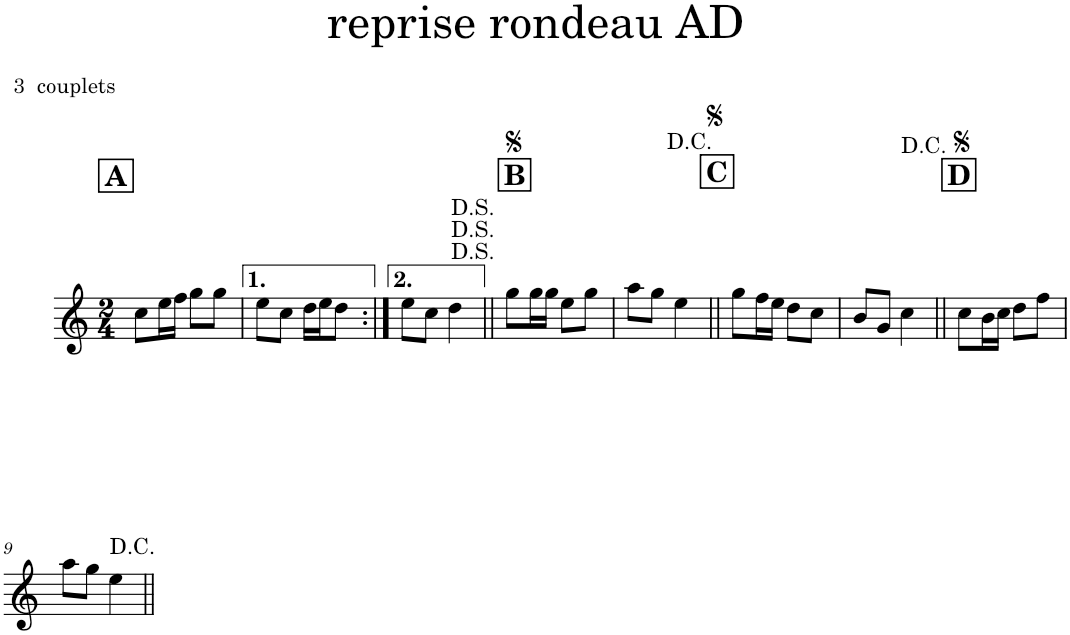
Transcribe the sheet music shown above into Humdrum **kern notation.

**kern
*part1
*staff1
*I"Hautbois
*clefG2
*k[]
*M2/4
!!LO:REH:place=s1:a:B:cj:fs=14:t=A
=1
8cc\L
16ee\L
16ff\JJ
8gg\L
8gg\J
=2
8ee\L
8cc\J
16dd\LL
16ee\J
8dd\J
=3:|!
8ee\L
8cc\J
4dd\
!!LO:REH:place=s1:a:B:cj:fs=14:t=B
=4||
8gg\L
16gg\L
16gg\JJ
8ee\L
8gg\J
=5
8aa\L
8gg\J
4ee\
!!LO:REH:place=s1:a:B:cj:fs=14:t=C
=6||
8gg\L
16ff\L
16ee\JJ
8dd\L
8cc\J
=7
8b/L
8g/J
4cc\
!!LO:REH:place=s1:a:B:cj:fs=14:t=D
=8||
8cc\L
16b\L
16cc\JJ
8dd\L
8ff\J
!!LO:LB:g=z
=9
8aa\L
8gg\J
4ee\
=||
*-
